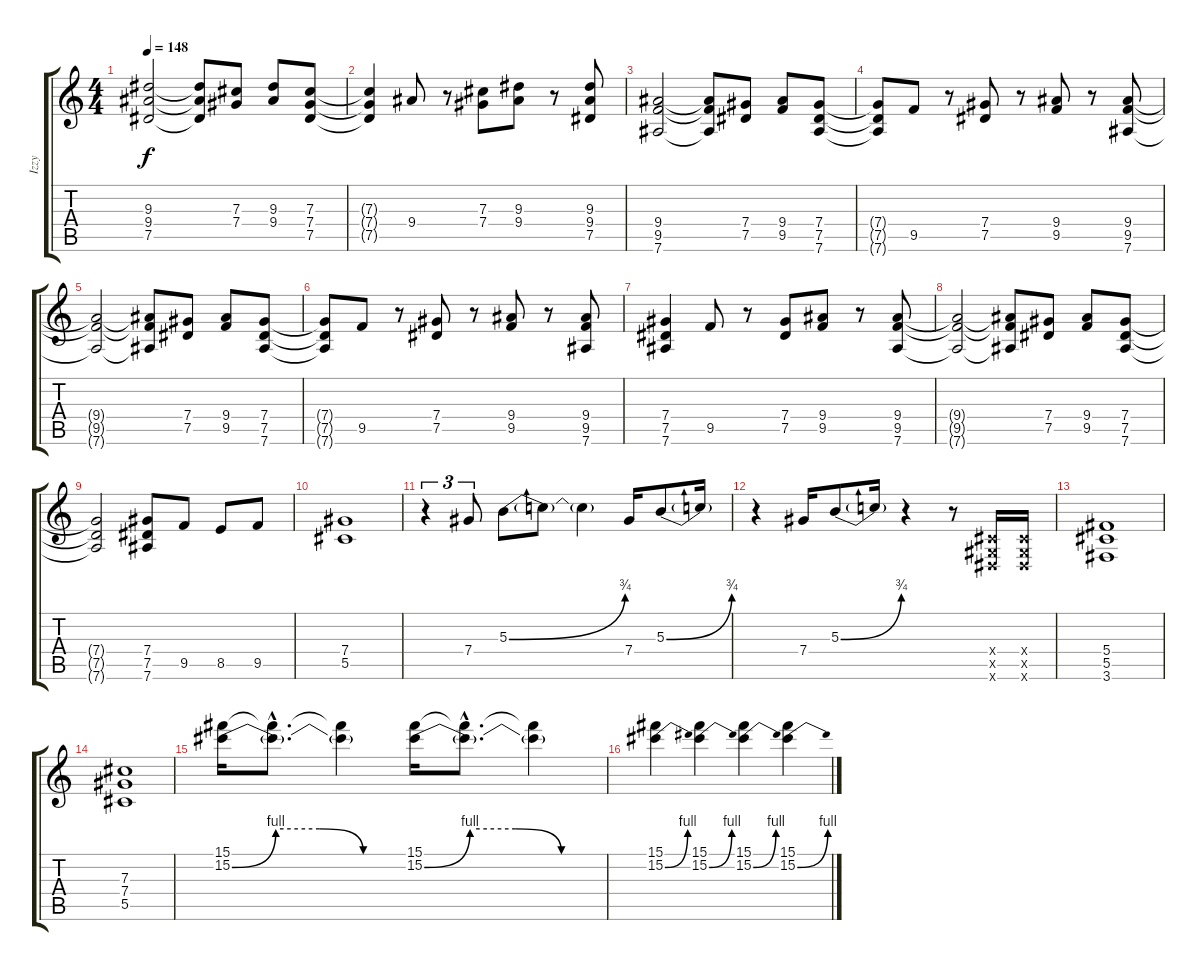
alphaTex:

\track ("Izzy" "Izzy") {instrument distortionguitar}
\staff {score tabs}
\tuning (Eb4 Bb3 Gb3 Db3 Ab2 Eb2) {hide}
\ts (4 4)
\tempo 148
\clef g2
\ks c
(9.3{t} 9.4{t} 7.5{t}).2{dy f} (9.3{t} 9.4{t} 7.5{t}).8 (7.3 7.4).8 (9.3 9.4).8 (7.3 7.4 7.5).8 |
(7.3{t} 7.4{t} 7.5{t}).4 9.4.8 r.8 (7.3 7.4).8 (9.3 9.4).8 r.8 (9.3 9.4 7.5).8 |
(9.4 9.5 7.6).2 (9.4{t} 9.5{t} 7.6{t}).8 (7.4 7.5).8 (9.4 9.5).8 (7.4 7.5 7.6).8 |
(7.4{t} 7.5{t} 7.6{t}).8 9.5.8 r.8 (7.4 7.5).8 r.8 (9.4 9.5).8 r.8 (9.4 9.5 7.6).8 |
(9.4{t} 9.5{t} 7.6{t}).2 (9.4{t} 9.5{t} 7.6{t}).8 (7.4 7.5).8 (9.4 9.5).8 (7.4 7.5 7.6).8 |
(7.4{t} 7.5{t} 7.6{t}).8 9.5.8 r.8 (7.4 7.5).8 r.8 (9.4 9.5).8 r.8 (9.4 9.5 7.6).8 |
(7.4 7.5 7.6).4 9.5.8 r.8 (7.4 7.5).8 (9.4 9.5).8 r.8 (9.4 9.5 7.6).8 |
(9.4{t} 9.5{t} 7.6{t}).2 (9.4{t} 9.5{t} 7.6{t}).8 (7.4 7.5).8 (9.4 9.5).8 (7.4 7.5 7.6).8 |
(7.4{t} 7.5{t} 7.6{t}).2 (7.4 7.5 7.6).8 9.5.8 8.5.8 9.5.8 |
(7.4 5.5).1 |
r.4{tu (3 2)} 7.4.8{tu (3 2)} 5.3{be (bend 0 0 60 3)}.8 5.3{t}.8 5.3{t}.4 7.4.16 5.3{be (bend 0 0 60 3)}.8 5.3{t}.16 |
r.4 7.4.16 5.3{be (bend 0 0 60 3)}.8 5.3{t}.16 r.4 r.8 (0.4{x} 0.5{x} 0.6{x}).16 (0.4{x} 0.5{x} 0.6{x}).16 |
(5.4 5.5 3.6).1 |
(7.3 7.4 5.5).1 |
(15.1 15.2{be (custom 0 0 15 4 30 4 45 0 60 0)}).16 (15.1{hac t} 15.2{hac t}).8{d} (15.1{t} 15.2{t}).4 (15.1 15.2{be (custom 0 0 15 4 30 4 45 0 60 0)}).16 (15.1{hac t} 15.2{hac t}).8{d} (15.1{t} 15.2{t}).4 |
(15.1 15.2{be (bend 0 0 60 4)}).4 (15.1 15.2{be (bend 0 0 60 4)}).4 (15.1 15.2{be (bend 0 0 60 4)}).4 (15.1 15.2{be (bend 0 0 60 4)}).4
